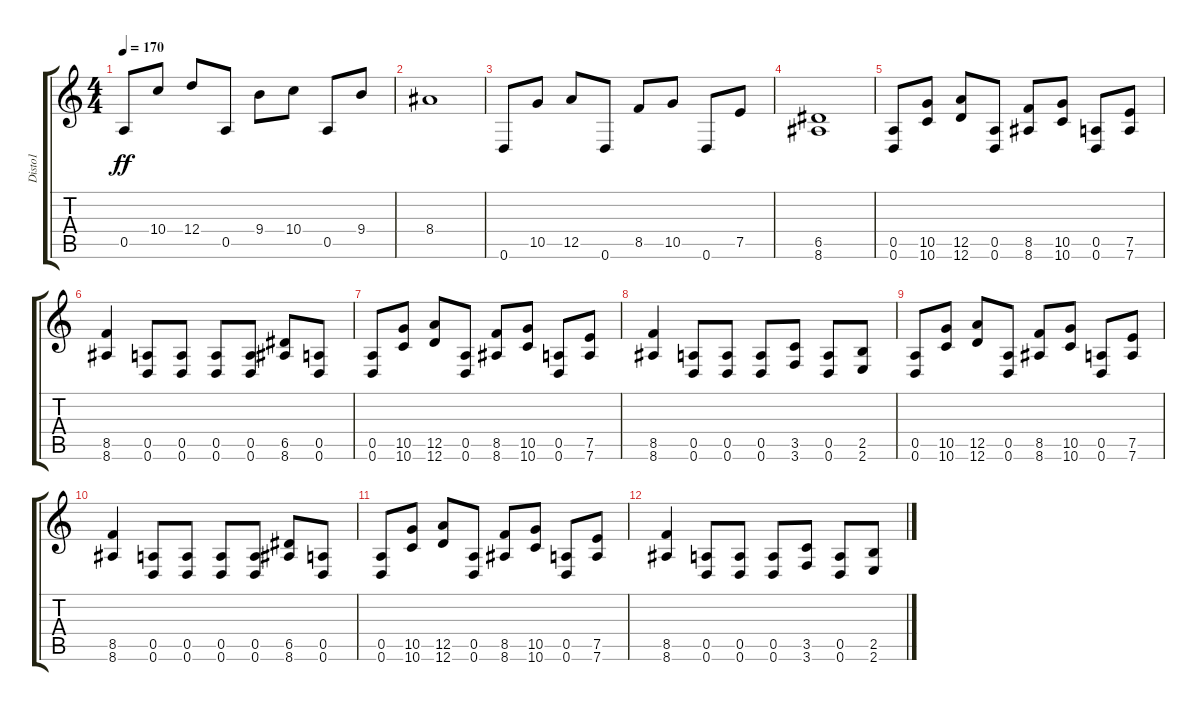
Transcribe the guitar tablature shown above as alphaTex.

\track ("Disto1" "Disto1") {instrument distortionguitar}
\staff {score tabs}
\tuning (E4 B3 G3 D3 A2 D2) {hide}
\ts (4 4)
\tempo 170
\clef g2
\ks c
0.5.8{dy ff} 10.4.8 12.4.8 0.5.8 9.4.8 10.4.8 0.5.8 9.4.8 |
8.4.1 |
0.6.8 10.5.8 12.5.8 0.6.8 8.5.8 10.5.8 0.6.8 7.5.8 |
(6.5 8.6).1 |
(0.5 0.6).8 (10.5 10.6).8 (12.5 12.6).8 (0.5 0.6).8 (8.5 8.6).8 (10.5 10.6).8 (0.5 0.6).8 (7.5 7.6).8 |
(8.5 8.6).4 (0.5 0.6).8 (0.5 0.6).8 (0.5 0.6).8 (0.5 0.6).8 (6.5 8.6).8 (0.5 0.6).8 |
(0.5 0.6).8 (10.5 10.6).8 (12.5 12.6).8 (0.5 0.6).8 (8.5 8.6).8 (10.5 10.6).8 (0.5 0.6).8 (7.5 7.6).8 |
(8.5 8.6).4 (0.5 0.6).8 (0.5 0.6).8 (0.5 0.6).8 (3.5 3.6).8 (0.5 0.6).8 (2.5 2.6).8 |
(0.5 0.6).8 (10.5 10.6).8 (12.5 12.6).8 (0.5 0.6).8 (8.5 8.6).8 (10.5 10.6).8 (0.5 0.6).8 (7.5 7.6).8 |
(8.5 8.6).4 (0.5 0.6).8 (0.5 0.6).8 (0.5 0.6).8 (0.5 0.6).8 (6.5 8.6).8 (0.5 0.6).8 |
(0.5 0.6).8 (10.5 10.6).8 (12.5 12.6).8 (0.5 0.6).8 (8.5 8.6).8 (10.5 10.6).8 (0.5 0.6).8 (7.5 7.6).8 |
(8.5 8.6).4 (0.5 0.6).8 (0.5 0.6).8 (0.5 0.6).8 (3.5 3.6).8 (0.5 0.6).8 (2.5 2.6).8
